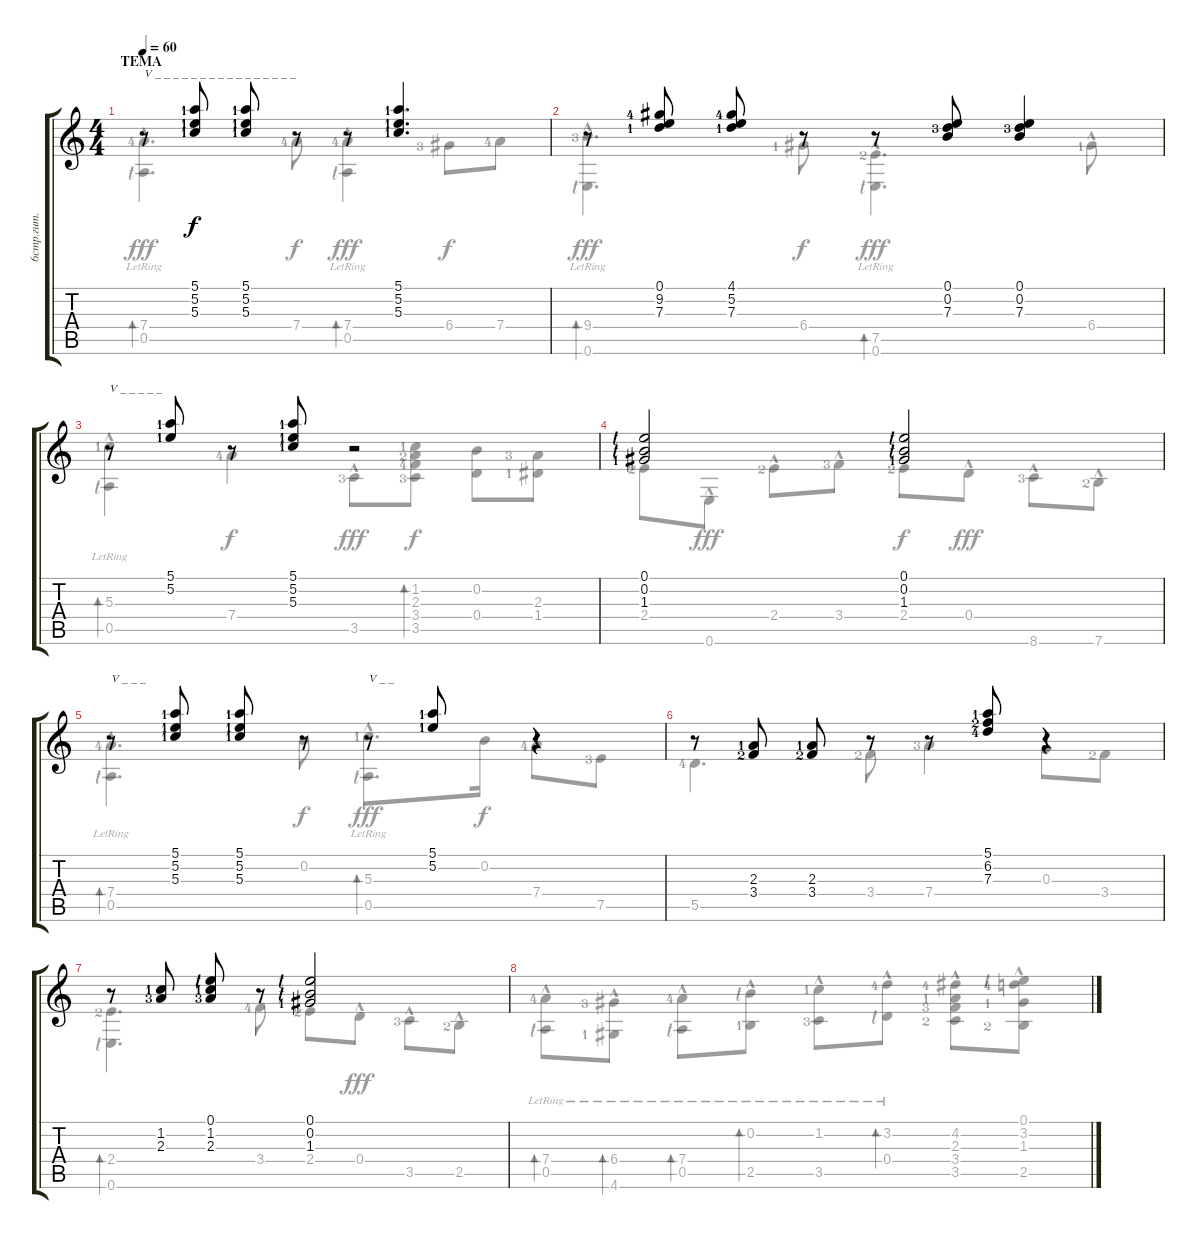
\track ("6стр.гит." "6стр.гит.") {instrument acousticguitarnylon}
\staff {score tabs}
\tuning (E4 B3 G3 D3 A2 E2) {hide}
\voice
\ts (4 4)
\section ("" "ТЕМА")
\tempo 60
\clef g2
\ks c
r.8{txt "V _ _ _ _ _ _ _ _ _ _ _ _ _ _ _ _" dy f} (5.1{lf 2} 5.2{lf 2} 5.3{lf 2}).8 (5.1{lf 2} 5.2{lf 2} 5.3{lf 2}).8 r.8 r.8 (5.1{lf 2} 5.2{lf 2} 5.3{lf 2}).4{d} |
r.8 (0.1 9.2{lf 5} 7.3{lf 2}).8 (4.1{lf 5} 5.2 7.3{lf 2}).8 r.8 r.8 (0.1 0.2 7.3{lf 4}).8 (0.1 0.2 7.3{lf 4}).4 |
r.8{txt "V _ _ _ _ _"} (5.1{lf 2} 5.2{lf 2}).8 r.8 (5.1{lf 2} 5.2{lf 2} 5.3{lf 2}).8 r.2 |
(0.1{lf 1} 0.2{lf 1} 1.3{lf 2}).2 (0.1{lf 1} 0.2{lf 1} 1.3{lf 2}).2 |
r.8{txt "V _ _ _ "} (5.1{lf 2} 5.2{lf 2} 5.3{lf 2}).8 (5.1{lf 2} 5.2{lf 2} 5.3{lf 2}).8 r.8 r.8{txt "V _ _"} (5.1{lf 2} 5.2{lf 2}).8 r.4 |
r.8 (2.3{lf 2} 3.4{lf 3}).8 (2.3{lf 2} 3.4{lf 3}).8 r.8 r.8 (5.1{lf 2} 6.2{lf 3} 7.3{lf 5}).8 r.4 |
r.8 (1.2{lf 2} 2.3{lf 4}).8 (0.1{lf 1} 1.2{lf 2} 2.3{lf 4}).8 r.8 (0.1{lf 1} 0.2{lf 1} 1.3{lf 2}).2 |
\voice
\clef g2
\ottava regular
\simile none
\ks c
(7.4{lf 5} 0.5{hac lr lf 1}).4{d bd 480 dy fff} 7.4{lf 5}.8{dy f} (7.4{lf 5} 0.5{hac lr lf 1}).4{bd 480 dy fff} 6.4{lf 4}.8{dy f} 7.4{lf 5}.8 |
(9.4{lf 4} 0.6{hac lr lf 1}).4{d bd 480 dy fff} 6.4{lf 2}.8{dy f} (7.5{hac lr lf 3} 0.6{hac lr lf 1}).4{d bd 480 dy fff} 6.4{hac lf 2}.8 |
(5.3{hac lr lf 2} 0.5{hac lr lf 1}).4{bd 480} 7.4{lf 5}.4{dy f} 3.5{hac lf 4}.8{dy fff} (1.2{lf 2} 2.3{lf 3} 3.4{lf 5} 3.5{lf 4}).8{bd 480 dy f} (0.2 0.4).8 (2.3{lf 4} 1.4{lf 2}).8 |
2.4{lf 3}.8 0.6{hac}.8{dy fff} 2.4{hac lf 3}.8 3.4{hac lf 4}.8 2.4{lf 3}.8{dy f} 0.4{hac}.8{dy fff} 8.6{hac lf 4}.8 7.6{hac lf 3}.8 |
(7.4{lf 5} 0.5{hac lr lf 1}).4{d bd 480} 0.2.8{dy f} (5.3{lf 2} 0.5{hac lr lf 1}).8{d bd 480 dy fff} 0.2.16{dy f} 7.4{lf 5}.8 7.5{lf 4}.8 |
5.5{lf 5}.4{d} 3.4{lf 3}.8 7.4{lf 4}.4 0.3.8 3.4{lf 3}.8 |
(2.4{lf 3} 0.6{lf 1}).4{d bd 480} 3.4{lf 5}.8 2.4{lf 3}.8 0.4{hac}.8{dy fff} 3.5{hac lf 4}.8 2.5{hac lf 3}.8 |
(7.4{hac lf 5} 0.5{hac lr lf 1}).8{bd 480} (6.4{hac lf 4} 4.6{hac lr lf 2}).8{bd 480} (7.4{lf 5} 0.5{hac lr lf 1}).8{bd 480} (0.2{lf 1} 2.5{hac lr lf 2}).8{bd 480} (1.2{hac lf 2} 3.5{hac lr lf 4}).8 (3.2{lf 5} 0.4{hac lr lf 1}).8{bd 480} (4.2{hac lf 5} 2.3{lf 2} 3.4{lf 4} 3.5{hac lf 3}).8 (0.1{lf 1} 3.2{hac lf 5} 1.3{lf 2} 2.5{hac lf 3}).8
